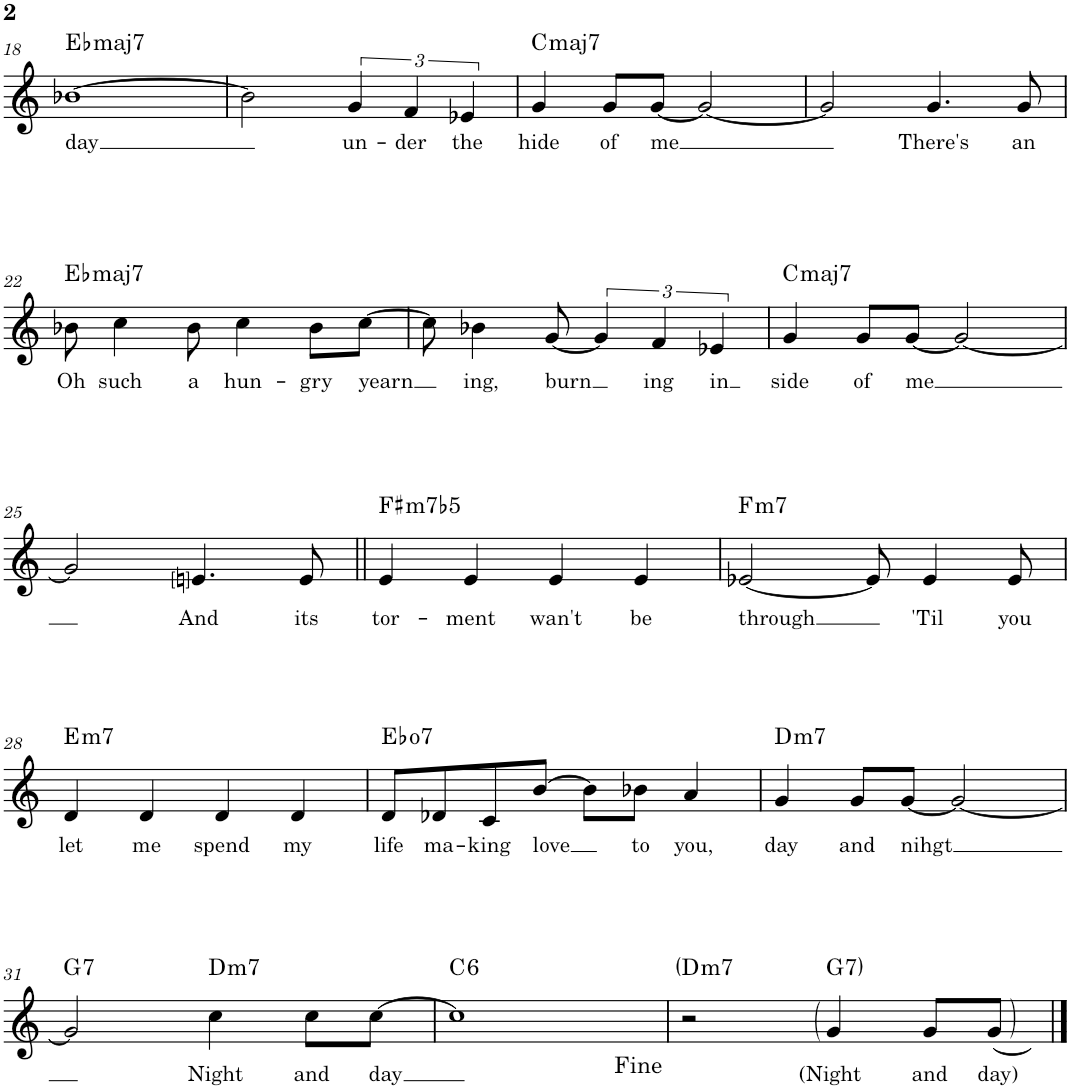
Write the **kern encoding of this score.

**kern	**text	**harte
*part1	*part1	*part1
*staff1	*staff1	*
*I"Piano	*	*
*I'Pno.	*	*
!!LO:PB:g=z
*clefG2	*	*
*k[]	*	*
*M4/4	*	*
=18	=18	=18
!	!LO:LY:b	!LO:H:kt=maj7
[1b-X	day	Eb:maj7
=19	=19	=19
2b-\]	.	.
!	!LO:LY:b	!
6g/	un-	.
!	!LO:LY:b	!
6f/	-der	.
!	!LO:LY:b	!
6e-X/	the	.
=20	=20	=20
!	!LO:LY:b	!LO:H:kt=maj7
4g/	hide	C:maj7
!	!LO:LY:b	!
8g/L	of	.
!	!LO:LY:b	!
[8g/J	me	.
2g/_	.	.
=21	=21	=21
2g/]	.	.
!	!LO:LY:b	!
4.g/	There's	.
!	!LO:LY:b	!
8g/	an	.
!!LO:LB:g=z
=22	=22	=22
!	!LO:LY:b	!LO:H:kt=maj7
8b-X\	Oh	Eb:maj7
!	!LO:LY:b	!
4cc\	such	.
!	!LO:LY:b	!
8b-\	a	.
!	!LO:LY:b	!
4cc\	hun-	.
!	!LO:LY:b	!
8b-\L	-gry	.
!	!LO:LY:b	!
[8cc\J	yearn	.
=23	=23	=23
8cc\]	.	.
!	!LO:LY:b	!
4b-X\	ing,	.
!	!LO:LY:b	!
[8g/	-burn	.
6g/]	.	.
!	!LO:LY:b	!
6f/	ing	.
!	!LO:LY:b	!
6e-X/	in	.
=24	=24	=24
!	!LO:LY:b	!LO:H:kt=maj7
4g/	side	C:maj7
!	!LO:LY:b	!
8g/L	of	.
!	!LO:LY:b	!
[8g/J	me	.
2g/_	.	.
!!LO:LB:g=z
=25	=25	=25
2g/]	.	.
!	!LO:LY:b	!
4.enj/	And	.
!	!LO:LY:b	!
8e/	its	.
=26||	=26||	=26||
!	!LO:LY:b	!LO:H:kt=m7b5
4e/	tor-	F#:hdim7
!	!LO:LY:b	!
4e/	-ment	.
!	!LO:LY:b	!
4e/	wan't	.
!	!LO:LY:b	!
4e/	be	.
=27	=27	=27
!	!LO:LY:b	!LO:H:kt=m7
[2e-X/	through	F:min7
8e-/]	.	.
!	!LO:LY:b	!
4e-/	'Til	.
!	!LO:LY:b	!
8e-/	you	.
!!LO:LB:g=z
=28	=28	=28
!	!LO:LY:b	!LO:H:kt=m7
4d/	let	E:min7
!	!LO:LY:b	!
4d/	me	.
!	!LO:LY:b	!
4d/	spend	.
!	!LO:LY:b	!
4d/	my	.
=29	=29	=29
!	!LO:LY:b	!LO:H:kt=7
8d/L	life	Eb:dim7
!	!LO:LY:b	!
8d-X/	ma-	.
!	!LO:LY:b	!
8c/	-king	.
!	!LO:LY:b	!
[8b/J	love	.
8b\L]	.	.
!	!LO:LY:b	!
8b-X\J	to	.
!	!LO:LY:b	!
4a/	you,	.
=30	=30	=30
!	!LO:LY:b	!LO:H:kt=m7
4g/	day	D:min7
!	!LO:LY:b	!
8g/L	and	.
!	!LO:LY:b	!
[8g/J	nihgt	.
2g/_	.	.
!!LO:LB:g=z
=31	=31	=31
!	!	!LO:H:kt=7
2g/]	.	G:7
!	!LO:LY:b	!LO:H:kt=m7
4cc\	Night	D:min7
!	!LO:LY:b	!
8cc\L	and	.
!	!LO:LY:b	!
[8cc\J	day	.
=32	=32	=32
!	!	!LO:H:kt=6
1cc]	.	C:maj6
=33	=33	=33
!	!	!LO:H:kt=m7
2r	.	D:min7
!	!LO:LY:b	!LO:H:kt=7
4g/	(Night	G:7
!	!LO:LY:b	!
8g/L	and	.
!	!LO:LY:b	!
[8g/J	day)	.
qg]	.	.
==	==	==
*-	*-	*-
